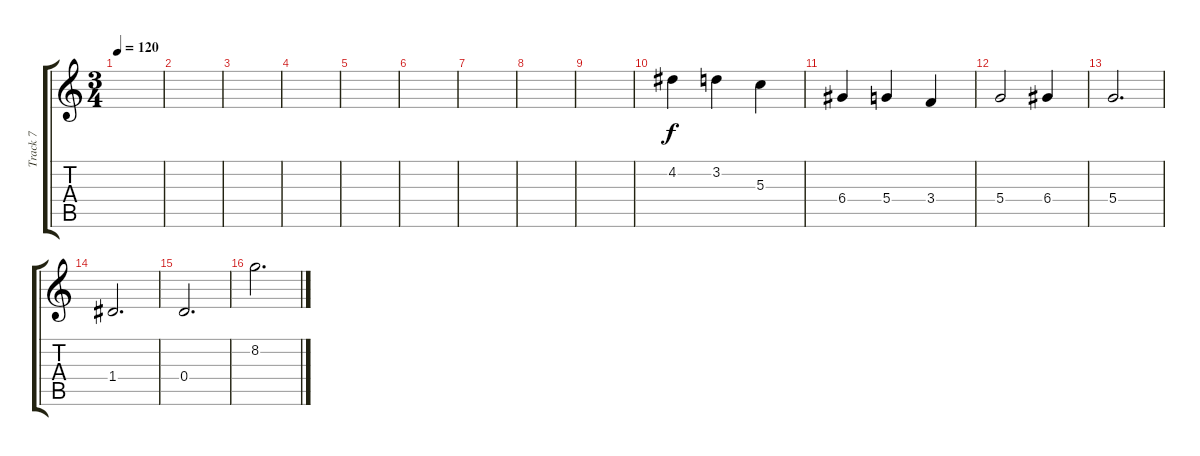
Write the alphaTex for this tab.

\track ("Track 7" "Track 7") {instrument overdrivenguitar}
\staff {score tabs}
\tuning (E4 B3 G3 D3 A2 D2) {hide}
\ts (3 4)
\tempo 120
\clef g2
\ks c
|
|
|
|
|
|
|
|
|
4.2.4 3.2.4 5.3.4 |
6.4.4 5.4.4 3.4.4 |
5.4.2 6.4.4 |
5.4.2{d} |
1.4.2{d} |
0.4.2{d} |
8.2.2{d}
